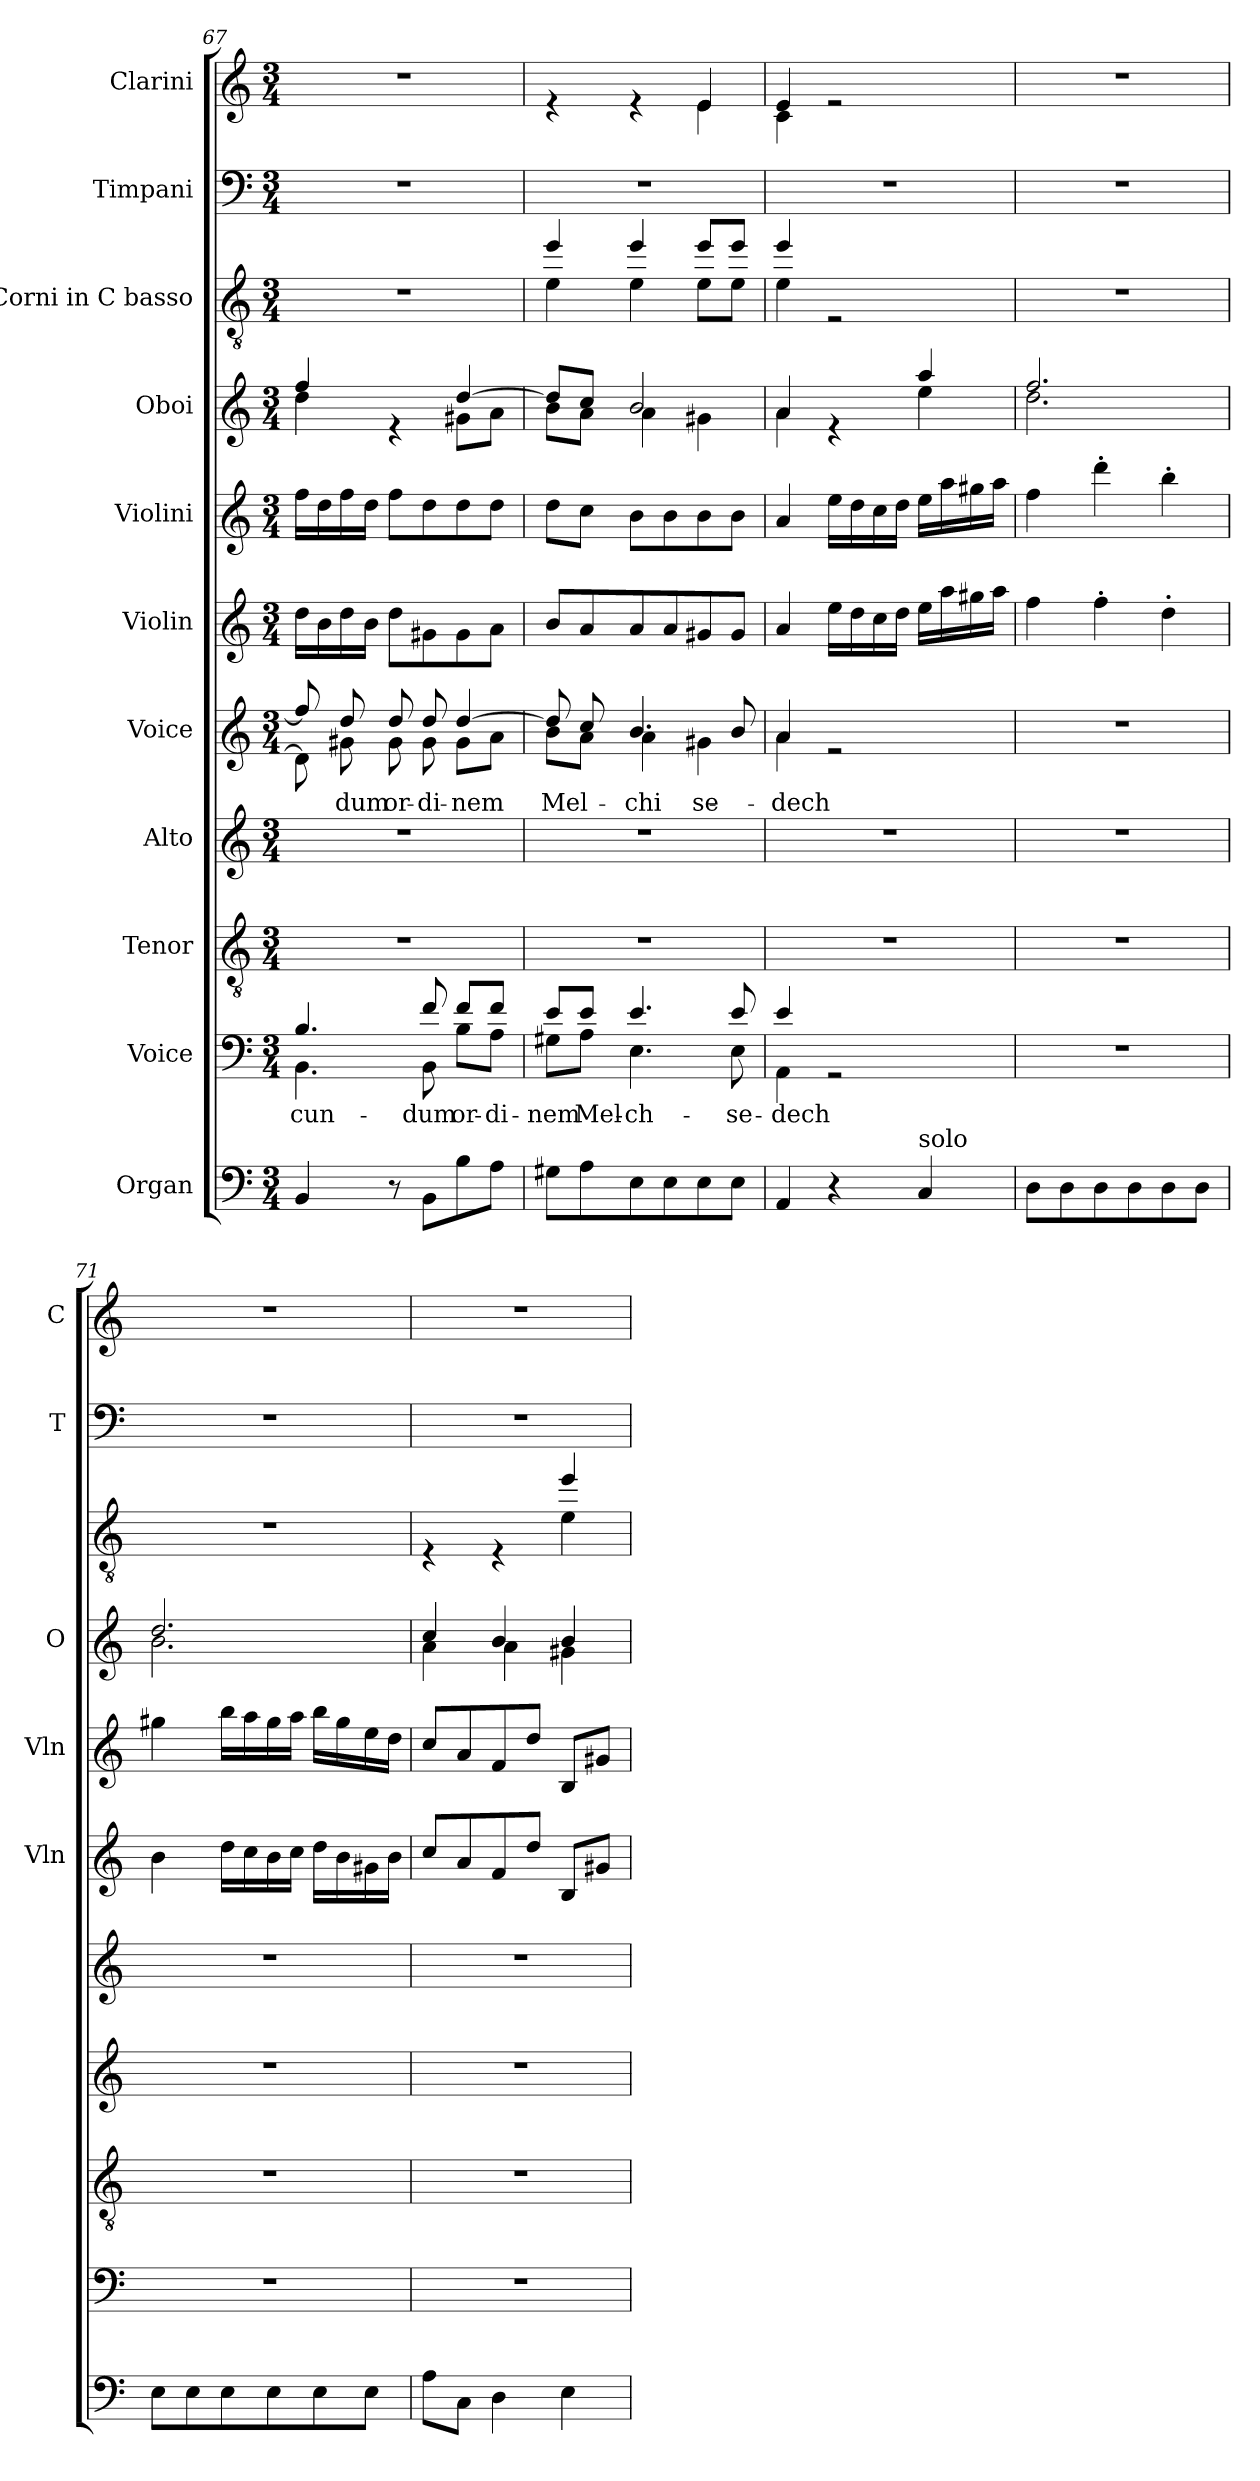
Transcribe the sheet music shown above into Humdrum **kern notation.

**kern	**kern	**text	**kern	**kern	**kern	**text	**kern	**kern	**kern	**kern	**kern	**kern
*part11	*part10	*part10	*part9	*part8	*part7	*part7	*part6	*part5	*part4	*part3	*part2	*part1
*staff11	*staff10	*staff10	*staff9	*staff8	*staff7	*staff7	*staff6	*staff5	*staff4	*staff3	*staff2	*staff1
*I"Organ	*I"Voice	*	*I"Tenor	*I"Alto	*I"Voice	*	*I"Violin	*I"Violini	*I"Oboi	*I"Corni in C basso	*I"Timpani	*I"Clarini
*	*	*	*	*	*	*	*I'Vln	*I'Vln	*I'O	*	*I'T	*I'C
!!LO:PB:g=z
*clefF4	*clefF4	*	*clefGv2	*clefG2	*clefG2	*	*clefG2	*clefG2	*clefG2	*clefGv2	*clefF4	*clefG2
*	*	*	*	*	*	*	*	*	*	*ITrd7c12	*	*
*k[]	*k[]	*	*k[]	*k[]	*k[]	*	*k[]	*k[]	*k[]	*k[]	*k[]	*k[]
*M3/4	*M3/4	*	*M3/4	*M3/4	*M3/4	*	*M3/4	*M3/4	*M3/4	*M3/4	*M3/4	*M3/4
=67	=67	=67	=67	=67	=67	=67	=67	=67	=67	=67	=67	=67
*	*^	*	*	*	*	*	*	*	*	*	*	*
!	!	!	!LO:LY:b	!	!	!	!	!	!	!	!	!	!
*	*	*	*	*	*	*^	*	*	*	*^	*	*	*
4BB/	4.B/	4.BB\	-cun-	2.r	2.r	8ff/]	8d\]	.	16dd\LL	16ff\LL	4ff/	4dd\	2.r	2.r	2.r
.	.	.	.	.	.	.	.	.	16b\	16dd\	.	.	.	.	.
!	!	!	!	!	!	!	!	!LO:LY:b	!	!	!	!	!	!	!
.	.	.	.	.	.	8dd/	8g#X\	-dum	16dd\	16ff\	.	.	.	.	.
.	.	.	.	.	.	.	.	.	16b\JJ	16dd\JJ	.	.	.	.	.
!	!	!	!	!	!	!	!	!LO:LY:b	!	!	!	!	!	!	!
8r	.	.	.	.	.	8dd/	8g#\	or-	8dd\L	8ff\L	4re	4ryy	.	.	.
!	!	!	!LO:LY:b	!	!	!	!	!LO:LY:b	!	!	!	!	!	!	!
8BB\L	8f/	8BB\	-dum	.	.	8dd/	8g#\	-di-	8g#X\	8dd\	.	.	.	.	.
!	!	!	!LO:LY:b	!	!	!	!	!LO:LY:b	!	!	!	!	!	!	!
8B\	8f/L	8B\L	or-	.	.	[4dd/	8g#\L	-nem	8g#\	8dd\	[4dd/	8g#X\L	.	.	.
!	!	!	!LO:LY:b	!	!	!	!	!	!	!	!	!	!	!	!
8A\J	8f/J	8A\J	-di-	.	.	.	8a\J	.	8a\J	8dd\J	.	8a\J	.	.	.
=68	=68	=68	=68	=68	=68	=68	=68	=68	=68	=68	=68	=68	=68	=68	=68
!	!	!	!LO:LY:b	!	!	!	!	!LO:LY:b	!	!	!	!	!	!	!
*	*	*	*	*	*	*	*	*	*	*	*	*	*^	*	*^
8G#X\L	8e/L	8G#X\L	-nem	2.r	2.r	8dd/]	8b\L	Mel-	8b/L	8dd\L	8dd/L]	8b\L	4e/	4E\	2.r	4re	2ryy
!	!	!	!LO:LY:b	!	!	!	!	!	!	!	!	!	!	!	!	!	!
8A\	8e/J	8A\J	Mel-	.	.	8cc/	8a\J	.	8a/	8cc\J	8cc/J	8a\J	.	.	.	.	.
!	!	!	!LO:LY:b	!	!	!	!	!LO:LY:b	!	!	!	!	!	!	!	!	!
8E\	4.e/	4.E\	-ch-	.	.	4.b/	4a\	-chi-	8a/	8b\L	2b/	4a\	4e/	4E\	.	4re	.
8E\	.	.	.	.	.	.	.	.	8a/	8b\	.	.	.	.	.	.	.
!	!	!	!	!	!	!	!	!LO:LY:b	!	!	!	!	!	!	!	!	!
8E\	.	.	.	.	.	.	4g#X\	-se-	8g#X/	8b\	.	4g#X\	8e/L	8E\L	.	4e/	4e\
!	!	!	!LO:LY:b	!	!	!	!	!	!	!	!	!	!	!	!	!	!
8E\J	8e/	8E\	-se-	.	.	8b/	.	.	8g#/J	8b\J	.	.	8e/J	8E\J	.	.	.
=69	=69	=69	=69	=69	=69	=69	=69	=69	=69	=69	=69	=69	=69	=69	=69	=69	=69
!	!	!	!LO:LY:b	!	!	!	!	!LO:LY:b	!	!	!	!	!	!	!	!	!
4AA/	4e/	4AA\	-dech	2.r	2.r	4a/	4a\	-dech	4a/	4a/	4a/	4a\	4e/	4E\	2.r	4e/	4c\
4r	2rGG	2ryy	.	.	.	2re	2ryy	.	16ee\LL	16ee\LL	4re	4ryy	2rE	2ryy	.	2re	2ryy
.	.	.	.	.	.	.	.	.	16dd\	16dd\	.	.	.	.	.	.	.
.	.	.	.	.	.	.	.	.	16cc\	16cc\	.	.	.	.	.	.	.
.	.	.	.	.	.	.	.	.	16dd\JJ	16dd\JJ	.	.	.	.	.	.	.
!LO:TX:a:t=solo	!	!	!	!	!	!	!	!	!	!	!	!	!	!	!	!	!
4C/	.	.	.	.	.	.	.	.	16ee\LL	16ee\LL	4aa/	4ee\	.	.	.	.	.
.	.	.	.	.	.	.	.	.	16aa\	16aa\	.	.	.	.	.	.	.
.	.	.	.	.	.	.	.	.	16gg#X\	16gg#X\	.	.	.	.	.	.	.
.	.	.	.	.	.	.	.	.	16aa\JJ	16aa\JJ	.	.	.	.	.	.	.
*	*v	*v	*	*	*	*v	*v	*	*	*	*	*	*v	*v	*	*v	*v
=70	=70	=70	=70	=70	=70	=70	=70	=70	=70	=70	=70	=70	=70
8D\L	2.r	.	2.r	2.r	2.r	.	4ff\	4ff\	2.ff/	2.dd\	2.r	2.r	2.r
8D\	.	.	.	.	.	.	.	.	.	.	.	.	.
8D\	.	.	.	.	.	.	4ff'\	4ddd'\	.	.	.	.	.
8D\	.	.	.	.	.	.	.	.	.	.	.	.	.
8D\	.	.	.	.	.	.	4dd'\	4bb'\	.	.	.	.	.
8D\J	.	.	.	.	.	.	.	.	.	.	.	.	.
=71	=71	=71	=71	=71	=71	=71	=71	=71	=71	=71	=71	=71	=71
8E\L	2.r	.	2.r	2.r	2.r	.	4b\	4gg#X\	2.dd/	2.b\	2.r	2.r	2.r
8E\	.	.	.	.	.	.	.	.	.	.	.	.	.
8E\	.	.	.	.	.	.	16dd\LL	16bb\LL	.	.	.	.	.
.	.	.	.	.	.	.	16cc\	16aa\	.	.	.	.	.
8E\	.	.	.	.	.	.	16b\	16gg#\	.	.	.	.	.
.	.	.	.	.	.	.	16cc\JJ	16aa\JJ	.	.	.	.	.
8E\	.	.	.	.	.	.	16dd\LL	16bb\LL	.	.	.	.	.
.	.	.	.	.	.	.	16b\	16gg#\	.	.	.	.	.
8E\J	.	.	.	.	.	.	16g#X\	16ee\	.	.	.	.	.
.	.	.	.	.	.	.	16b\JJ	16dd\JJ	.	.	.	.	.
!!LO:LB:g=z
=72	=72	=72	=72	=72	=72	=72	=72	=72	=72	=72	=72	=72	=72
*	*	*	*	*	*	*	*	*	*	*	*^	*	*
8A\L	2.r	.	2.r	2.r	2.r	.	8cc/L	8cc/L	4cc/	4a\	4rE	2ryy	2.r	2.r
8C\J	.	.	.	.	.	.	8a/	8a/	.	.	.	.	.	.
4D\	.	.	.	.	.	.	8f/	8f/	4b/	4a\	4rE	.	.	.
.	.	.	.	.	.	.	8dd/J	8dd/J	.	.	.	.	.	.
4E\	.	.	.	.	.	.	8B/L	8B/L	4b/	4g#X\	4e/	4E\	.	.
.	.	.	.	.	.	.	8g#X/J	8g#X/J	.	.	.	.	.	.
*	*	*	*	*	*	*	*	*	*v	*v	*	*	*	*
*	*	*	*	*	*	*	*	*	*	*v	*v	*	*
=	=	=	=	=	=	=	=	=	=	=	=	=
*-	*-	*-	*-	*-	*-	*-	*-	*-	*-	*-	*-	*-
